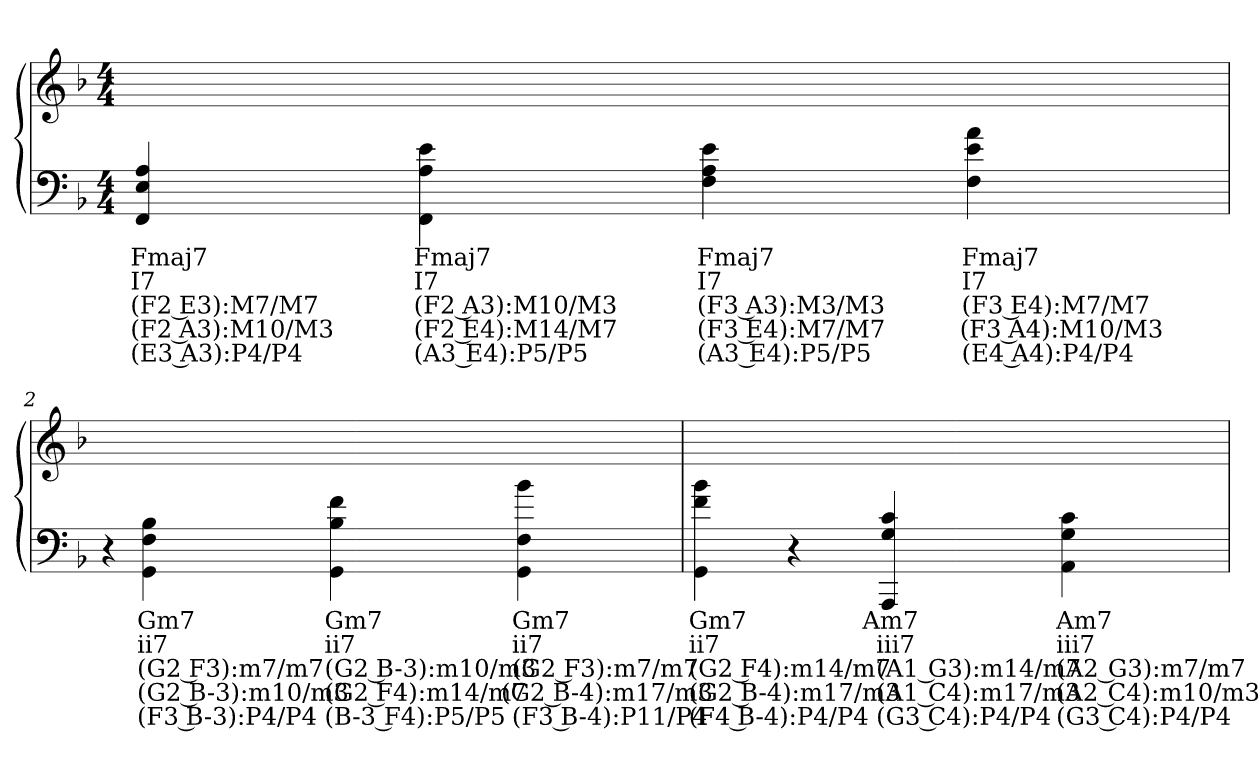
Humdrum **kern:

**kern	**text	**text	**text	**text	**text	**kern
*part2	*part2	*part2	*part2	*part2	*part2	*part1
*staff2	*staff2	*staff2	*staff2	*staff2	*staff2	*staff1
*clefF4	*	*	*	*	*	*clefG2
*k[b-]	*	*	*	*	*	*k[b-]
*F:	*	*	*	*	*	*F:
*M4/4	*	*	*	*	*	*M4/4
*MM60	*	*	*	*	*	*MM60
=1	=1	=1	=1	=1	=1	=1
4FF 4E 4A	Fmaj7	I7	(F2 E3):M7/M7	(F2 A3):M10/M3	(E3 A3):P4/P4	1ryy
4FF 4A 4e	Fmaj7	I7	(F2 A3):M10/M3	(F2 E4):M14/M7	(A3 E4):P5/P5	.
4F 4A 4e	Fmaj7	I7	(F3 A3):M3/M3	(F3 E4):M7/M7	(A3 E4):P5/P5	.
4F 4e 4a	Fmaj7	I7	(F3 E4):M7/M7	(F3 A4):M10/M3	(E4 A4):P4/P4	.
=2	=2	=2	=2	=2	=2	=2
4r	.	.	.	.	.	1ryy
4GG 4F 4B-	Gm7	ii7	(G2 F3):m7/m7	(G2 B-3):m10/m3	(F3 B-3):P4/P4	.
4GG 4B- 4f	Gm7	ii7	(G2 B-3):m10/m3	(G2 F4):m14/m7	(B-3 F4):P5/P5	.
4GG 4F 4b-	Gm7	ii7	(G2 F3):m7/m7	(G2 B-4):m17/m3	(F3 B-4):P11/P4	.
=3	=3	=3	=3	=3	=3	=3
4GG 4f 4b-	Gm7	ii7	(G2 F4):m14/m7	(G2 B-4):m17/m3	(F4 B-4):P4/P4	1ryy
4r	.	.	.	.	.	.
4AAA 4G 4c	Am7	iii7	(A1 G3):m14/m7	(A1 C4):m17/m3	(G3 C4):P4/P4	.
4AA 4G 4c	Am7	iii7	(A2 G3):m7/m7	(A2 C4):m10/m3	(G3 C4):P4/P4	.
=	=	=	=	=	=	=
*-	*-	*-	*-	*-	*-	*-
